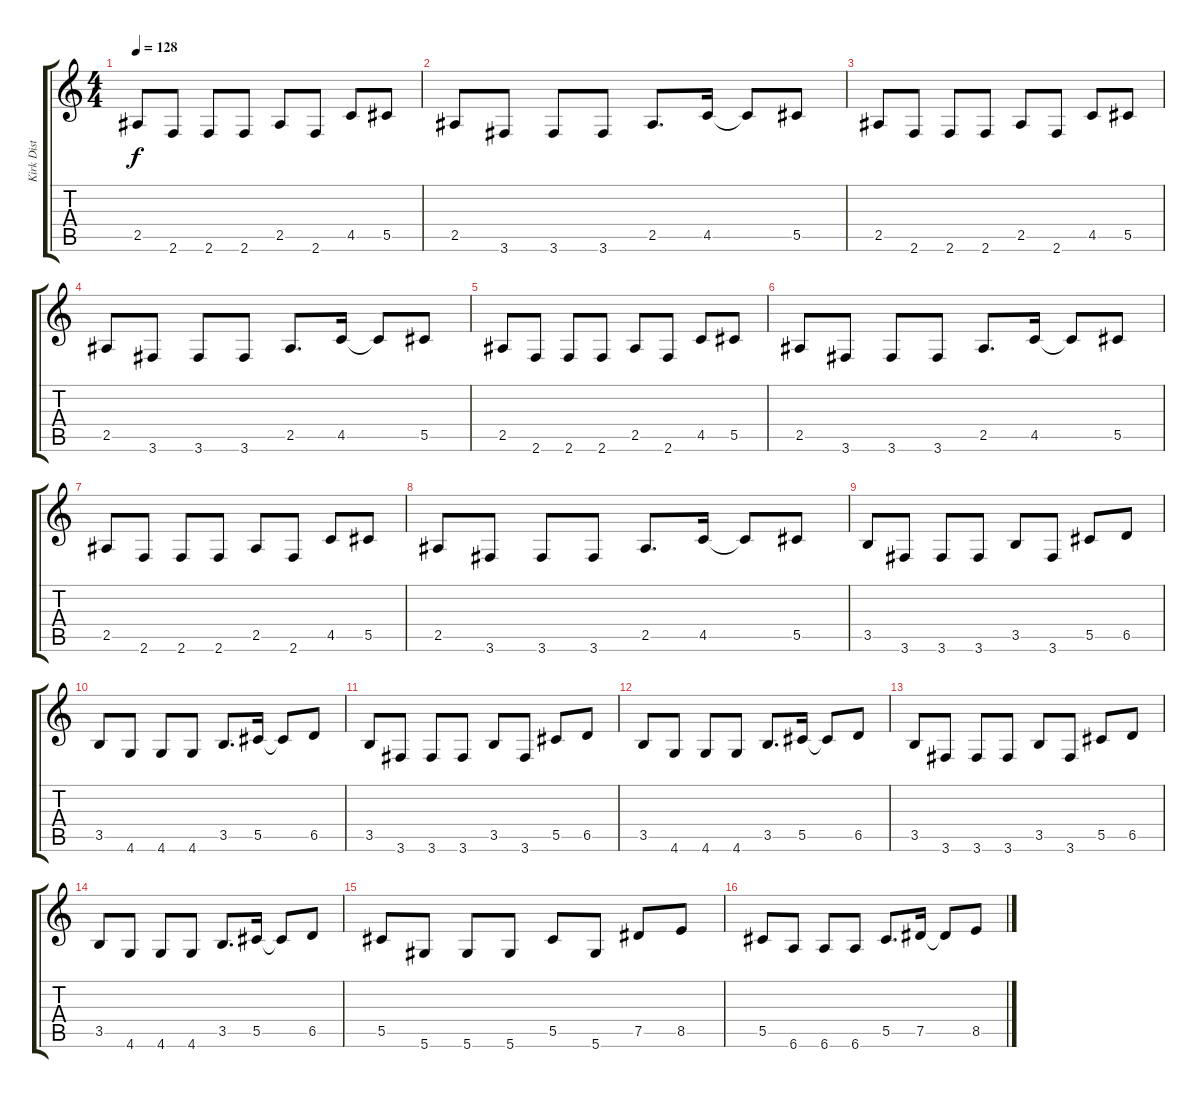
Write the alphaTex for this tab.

\track ("Kirk Dist" "Kirk Dist") {instrument distortionguitar}
\staff {score tabs}
\tuning (Eb4 Bb3 Gb3 Db3 Ab2 Eb2) {hide}
\ts (4 4)
\tempo 128
\clef g2
\ks c
2.5.8{dy f} 2.6.8 2.6.8 2.6.8 2.5.8 2.6.8 4.5.8 5.5.8 |
2.5.8 3.6.8 3.6.8 3.6.8 2.5.8{d} 4.5.16 4.5{t}.8 5.5.8 |
2.5.8 2.6.8 2.6.8 2.6.8 2.5.8 2.6.8 4.5.8 5.5.8 |
2.5.8 3.6.8 3.6.8 3.6.8 2.5.8{d} 4.5.16 4.5{t}.8 5.5.8 |
2.5.8 2.6.8 2.6.8 2.6.8 2.5.8 2.6.8 4.5.8 5.5.8 |
2.5.8 3.6.8 3.6.8 3.6.8 2.5.8{d} 4.5.16 4.5{t}.8 5.5.8 |
2.5.8 2.6.8 2.6.8 2.6.8 2.5.8 2.6.8 4.5.8 5.5.8 |
2.5.8 3.6.8 3.6.8 3.6.8 2.5.8{d} 4.5.16 4.5{t}.8 5.5.8 |
3.5.8 3.6.8 3.6.8 3.6.8 3.5.8 3.6.8 5.5.8 6.5.8 |
3.5.8 4.6.8 4.6.8 4.6.8 3.5.8{d} 5.5.16 5.5{t}.8 6.5.8 |
3.5.8 3.6.8 3.6.8 3.6.8 3.5.8 3.6.8 5.5.8 6.5.8 |
3.5.8 4.6.8 4.6.8 4.6.8 3.5.8{d} 5.5.16 5.5{t}.8 6.5.8 |
3.5.8 3.6.8 3.6.8 3.6.8 3.5.8 3.6.8 5.5.8 6.5.8 |
3.5.8 4.6.8 4.6.8 4.6.8 3.5.8{d} 5.5.16 5.5{t}.8 6.5.8 |
5.5.8 5.6.8 5.6.8 5.6.8 5.5.8 5.6.8 7.5.8 8.5.8 |
5.5.8 6.6.8 6.6.8 6.6.8 5.5.8{d} 7.5.16 7.5{t}.8 8.5.8
